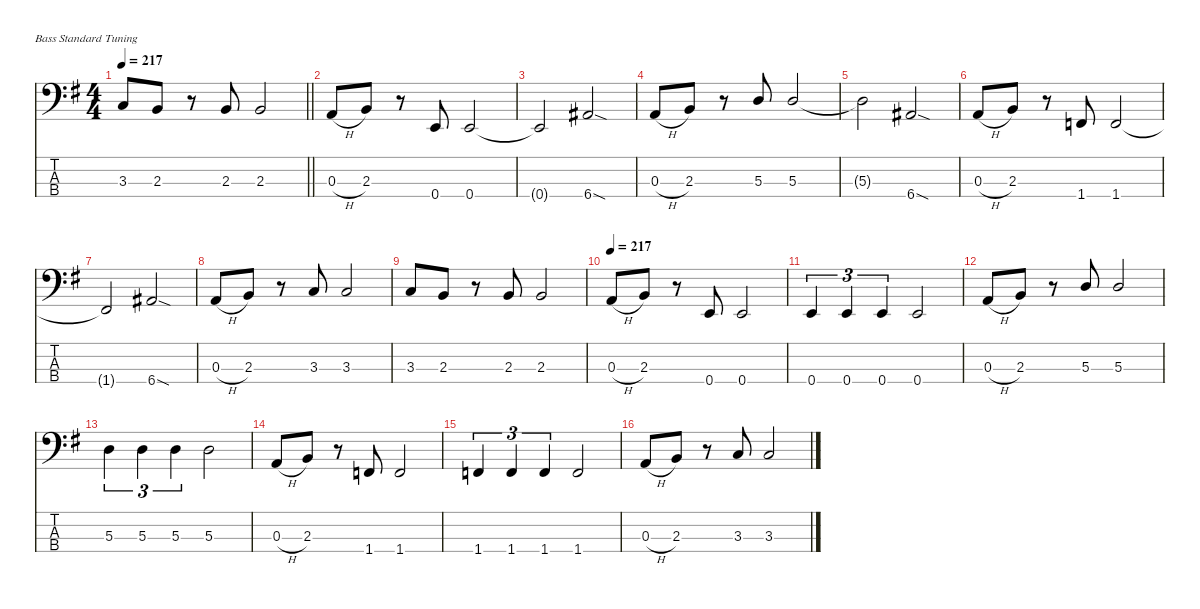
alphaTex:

\defaultSystemsLayout 4
\hideDynamics
\bracketExtendMode nobrackets
\singleTrackTrackNamePolicy hidden
\multiTrackTrackNamePolicy hidden
\firstSystemTrackNameMode fullname
\firstSystemTrackNameOrientation horizontal
\otherSystemsTrackNameOrientation horizontal
\track ("Cliff Burton" "el.bs.") {defaultSystemsLayout 8 instrument electricbassfinger}
\staff {score tabs}
\tuning (G2 D2 A1 E1)
\ts (4 4)
\tempo 217
\clef f4
\barLineRight lightlight
\ks eminor
3.3{acc forcenatural}.8{dy f beam Up} 2.3{acc forcenatural}.8{beam Up} r.8{beam Up} 2.3{acc forcenatural}.8{beam Up} 2.3{acc forcenatural}.2{beam Up} |
0.3{h acc forcenatural}.8{beam Up} 2.3{acc forcenatural}.8{beam Up} r.8{beam Up} 0.4{acc forcenatural}.8{beam Up} 0.4{acc forcenatural}.2{beam Up} |
0.4{t acc forcenatural}.2{beam Up} 6.4{sod acc #}.2{beam Up} |
0.3{h acc forcenatural}.8{beam Up} 2.3{acc forcenatural}.8{beam Up} r.8{beam Up} 5.3{acc forcenatural}.8{beam Up} 5.3{acc forcenatural}.2{beam Up} |
5.3{t acc forcenatural}.2{beam Down} 6.4{sod acc #}.2{beam Up} |
0.3{h acc forcenatural}.8{beam Up} 2.3{acc forcenatural}.8{beam Up} r.8{beam Up} 1.4{acc forcenatural}.8{beam Up} 1.4{acc forcenatural}.2{beam Up} |
1.4{t acc forcenatural}.2{beam Up} 6.4{sod acc #}.2{beam Up} |
0.3{h acc forcenatural}.8{beam Up} 2.3{acc forcenatural}.8{beam Up} r.8{beam Up} 3.3{acc forcenatural}.8{beam Up} 3.3{acc forcenatural}.2{beam Up} |
3.3{acc forcenatural}.8{beam Up} 2.3{acc forcenatural}.8{beam Up} r.8{beam Up} 2.3{acc forcenatural}.8{beam Up} 2.3{acc forcenatural}.2{beam Up} |
\tempo 217
0.3{h acc forcenatural}.8{beam Up} 2.3{acc forcenatural}.8{beam Up} r.8{beam Up} 0.4{acc forcenatural}.8{beam Up} 0.4{acc forcenatural}.2{beam Up} |
0.4{acc forcenatural}.4{tu (3 2) beam Up} 0.4{acc forcenatural}.4{tu (3 2) beam Up} 0.4{acc forcenatural}.4{tu (3 2) beam Up} 0.4{acc forcenatural}.2{beam Up} |
0.3{h acc forcenatural}.8{beam Up} 2.3{acc forcenatural}.8{beam Up} r.8{beam Up} 5.3{acc forcenatural}.8{beam Up} 5.3{acc forcenatural}.2{beam Up} |
5.3{acc forcenatural}.4{tu (3 2) beam Down} 5.3{acc forcenatural}.4{tu (3 2) beam Down} 5.3{acc forcenatural}.4{tu (3 2) beam Down} 5.3{acc forcenatural}.2{beam Down} |
0.3{h acc forcenatural}.8{beam Up} 2.3{acc forcenatural}.8{beam Up} r.8{beam Up} 1.4{acc forcenatural}.8{beam Up} 1.4{acc forcenatural}.2{beam Up} |
1.4{acc forcenatural}.4{tu (3 2) beam Up} 1.4{acc forcenatural}.4{tu (3 2) beam Up} 1.4{acc forcenatural}.4{tu (3 2) beam Up} 1.4{acc forcenatural}.2{beam Up} |
0.3{h acc forcenatural}.8{beam Up} 2.3{acc forcenatural}.8{beam Up} r.8{beam Up} 3.3{acc forcenatural}.8{beam Up} 3.3{acc forcenatural}.2{beam Up}
